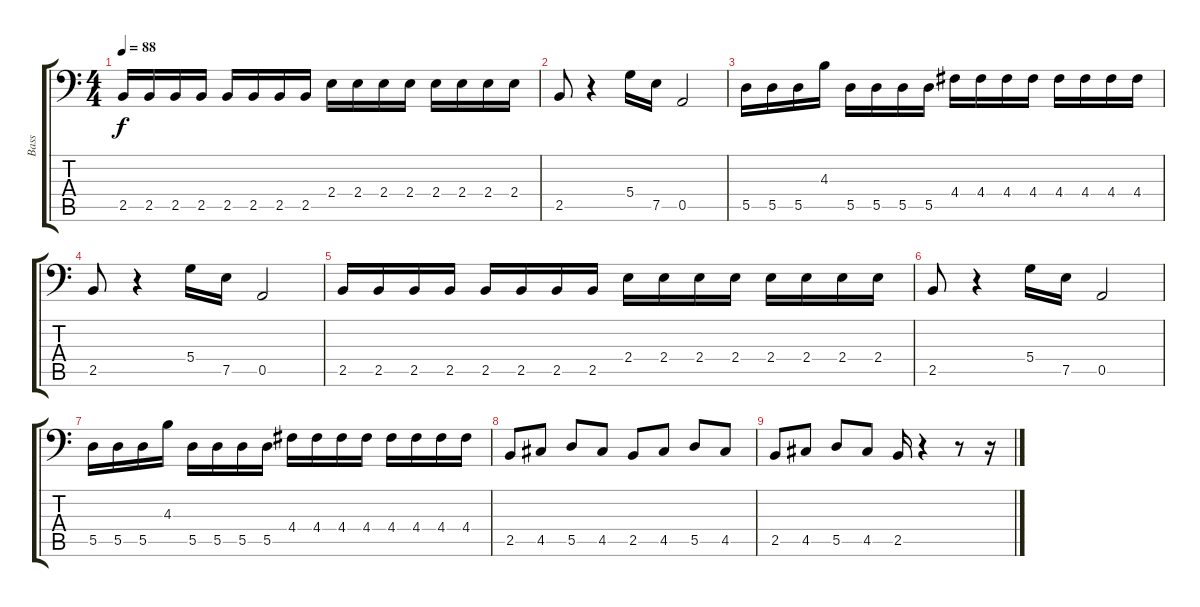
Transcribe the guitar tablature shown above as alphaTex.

\track ("Bass" "Bass") {instrument electricbassfinger}
\staff {score tabs}
\tuning (E3 B2 G2 D2 A1 E1) {hide}
\ts (4 4)
\tempo 88
\clef f4
\ks c
2.5.16{dy f} 2.5.16 2.5.16 2.5.16 2.5.16 2.5.16 2.5.16 2.5.16 2.4.16 2.4.16 2.4.16 2.4.16 2.4.16 2.4.16 2.4.16 2.4.16 |
2.5.8 r.4 5.4.16 7.5.16 0.5.2 |
5.5.16 5.5.16 5.5.16 4.3.16 5.5.16 5.5.16 5.5.16 5.5.16 4.4.16 4.4.16 4.4.16 4.4.16 4.4.16 4.4.16 4.4.16 4.4.16 |
2.5.8 r.4 5.4.16 7.5.16 0.5.2 |
2.5.16 2.5.16 2.5.16 2.5.16 2.5.16 2.5.16 2.5.16 2.5.16 2.4.16 2.4.16 2.4.16 2.4.16 2.4.16 2.4.16 2.4.16 2.4.16 |
2.5.8 r.4 5.4.16 7.5.16 0.5.2 |
5.5.16 5.5.16 5.5.16 4.3.16 5.5.16 5.5.16 5.5.16 5.5.16 4.4.16 4.4.16 4.4.16 4.4.16 4.4.16 4.4.16 4.4.16 4.4.16 |
2.5.8 4.5.8 5.5.8 4.5.8 2.5.8 4.5.8 5.5.8 4.5.8 |
2.5.8 4.5.8 5.5.8 4.5.8 2.5.16 r.4 r.8 r.16
